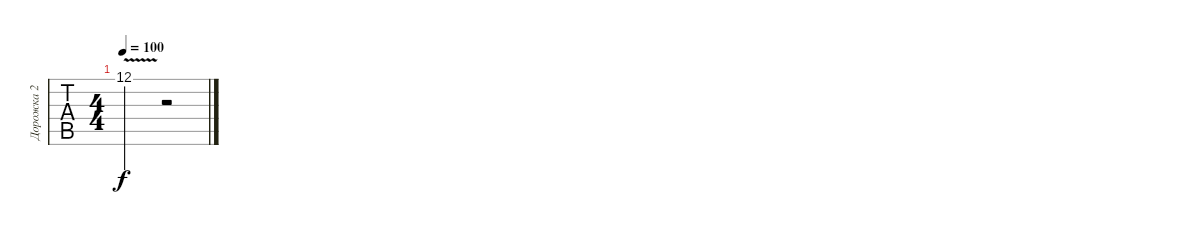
\track ("Дорожка 2" "Дорожка 2") {instrument overdrivenguitar}
\staff {tabs}
\tuning (E4 B3 G3 D3 A2 E2) {hide}
\ts (4 4)
\tempo 100
\clef g2
\ks c
12.1{v}.2{dy f} r.2
